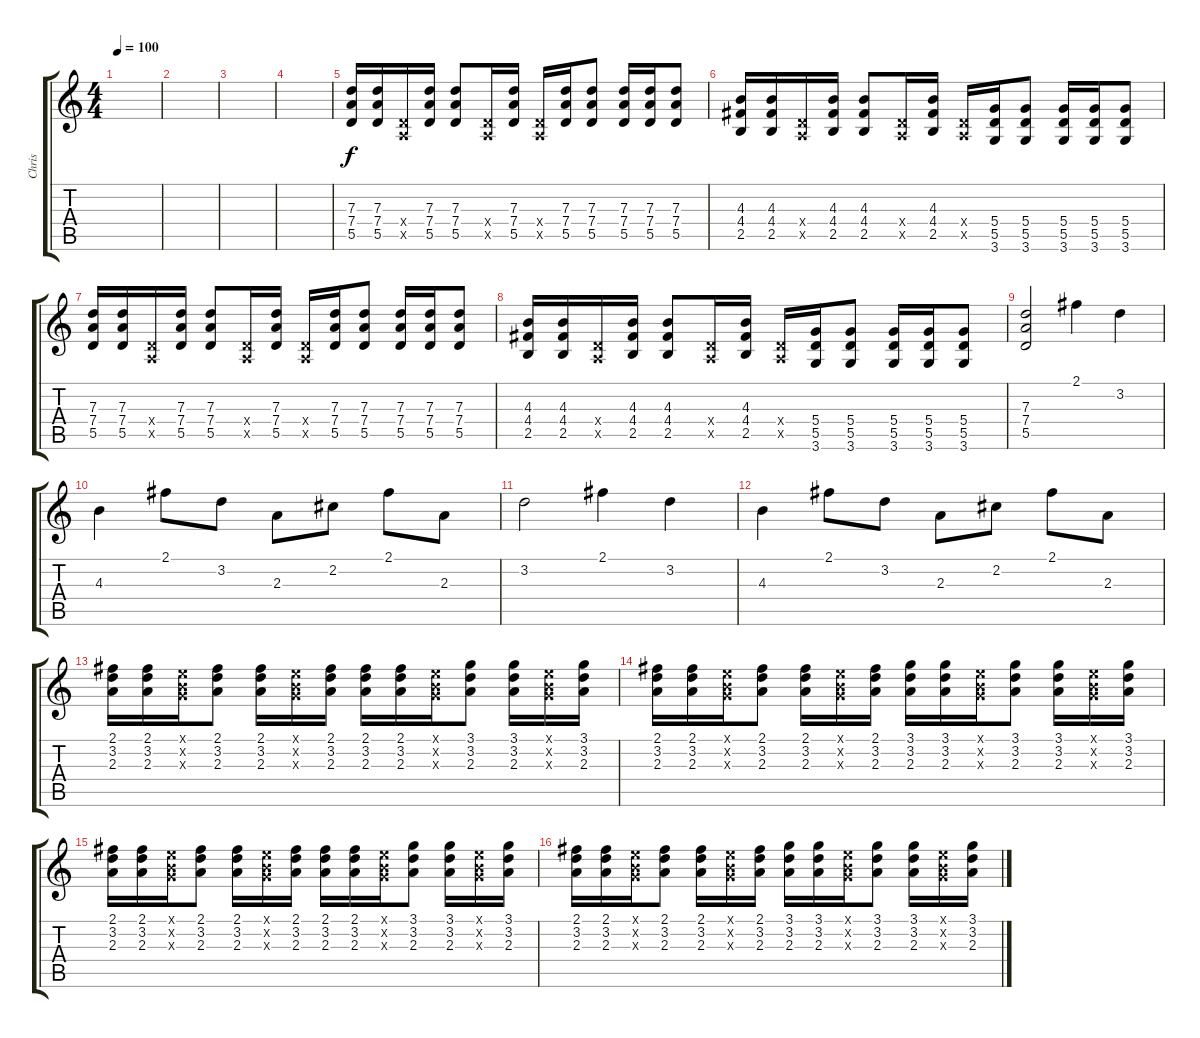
\track ("Chris" "Chris") {instrument distortionguitar}
\staff {score tabs}
\tuning (E4 B3 G3 D3 A2 E2) {hide}
\ts (4 4)
\tempo 100
\clef g2
\ks c
|
|
|
|
(7.3 7.4 5.5).16 (7.3 7.4 5.5).16 (0.4{x} 0.5{x}).16 (7.3 7.4 5.5).16 (7.3 7.4 5.5).8 (0.4{x} 0.5{x}).16 (7.3 7.4 5.5).16 (0.4{x} 0.5{x}).16 (7.3 7.4 5.5).16 (7.3 7.4 5.5).8 (7.3 7.4 5.5).16 (7.3 7.4 5.5).16 (7.3 7.4 5.5).8 |
(4.3 4.4 2.5).16 (4.3 4.4 2.5).16 (0.4{x} 0.5{x}).16 (4.3 4.4 2.5).16 (4.3 4.4 2.5).8 (0.4{x} 0.5{x}).16 (4.3 4.4 2.5).16 (0.4{x} 0.5{x}).16 (5.4 5.5 3.6).16 (5.4 5.5 3.6).8 (5.4 5.5 3.6).16 (5.4 5.5 3.6).16 (5.4 5.5 3.6).8 |
(7.3 7.4 5.5).16 (7.3 7.4 5.5).16 (0.4{x} 0.5{x}).16 (7.3 7.4 5.5).16 (7.3 7.4 5.5).8 (0.4{x} 0.5{x}).16 (7.3 7.4 5.5).16 (0.4{x} 0.5{x}).16 (7.3 7.4 5.5).16 (7.3 7.4 5.5).8 (7.3 7.4 5.5).16 (7.3 7.4 5.5).16 (7.3 7.4 5.5).8 |
(4.3 4.4 2.5).16 (4.3 4.4 2.5).16 (0.4{x} 0.5{x}).16 (4.3 4.4 2.5).16 (4.3 4.4 2.5).8 (0.4{x} 0.5{x}).16 (4.3 4.4 2.5).16 (0.4{x} 0.5{x}).16 (5.4 5.5 3.6).16 (5.4 5.5 3.6).8 (5.4 5.5 3.6).16 (5.4 5.5 3.6).16 (5.4 5.5 3.6).8 |
(7.3 7.4 5.5).2{volume 5} 2.1.4{volume 13 instrument electricguitarclean} 3.2.4 |
4.3.4 2.1.8 3.2.8 2.3.8 2.2.8 2.1.8 2.3.8 |
3.2.2 2.1.4 3.2.4 |
4.3.4 2.1.8 3.2.8 2.3.8 2.2.8 2.1.8 2.3.8 |
(2.1 3.2 2.3).16 (2.1 3.2 2.3).16 (0.1{x} 0.2{x} 0.3{x}).16 (2.1 3.2 2.3).8 (2.1 3.2 2.3).16 (0.1{x} 0.2{x} 0.3{x}).16 (2.1 3.2 2.3).16 (2.1 3.2 2.3).16 (2.1 3.2 2.3).16 (0.1{x} 0.2{x} 0.3{x}).16 (3.1 3.2 2.3).8 (3.1 3.2 2.3).16 (0.1{x} 0.2{x} 0.3{x}).16 (3.1 3.2 2.3).16 |
(2.1 3.2 2.3).16 (2.1 3.2 2.3).16 (0.1{x} 0.2{x} 0.3{x}).16 (2.1 3.2 2.3).8 (2.1 3.2 2.3).16 (0.1{x} 0.2{x} 0.3{x}).16 (2.1 3.2 2.3).16 (3.1 3.2 2.3).16 (3.1 3.2 2.3).16 (0.1{x} 0.2{x} 0.3{x}).16 (3.1 3.2 2.3).8 (3.1 3.2 2.3).16 (0.1{x} 0.2{x} 0.3{x}).16 (3.1 3.2 2.3).16 |
(2.1 3.2 2.3).16 (2.1 3.2 2.3).16 (0.1{x} 0.2{x} 0.3{x}).16 (2.1 3.2 2.3).8 (2.1 3.2 2.3).16 (0.1{x} 0.2{x} 0.3{x}).16 (2.1 3.2 2.3).16 (2.1 3.2 2.3).16 (2.1 3.2 2.3).16 (0.1{x} 0.2{x} 0.3{x}).16 (3.1 3.2 2.3).8 (3.1 3.2 2.3).16 (0.1{x} 0.2{x} 0.3{x}).16 (3.1 3.2 2.3).16 |
(2.1 3.2 2.3).16 (2.1 3.2 2.3).16 (0.1{x} 0.2{x} 0.3{x}).16 (2.1 3.2 2.3).8 (2.1 3.2 2.3).16 (0.1{x} 0.2{x} 0.3{x}).16 (2.1 3.2 2.3).16 (3.1 3.2 2.3).16 (3.1 3.2 2.3).16 (0.1{x} 0.2{x} 0.3{x}).16 (3.1 3.2 2.3).8 (3.1 3.2 2.3).16 (0.1{x} 0.2{x} 0.3{x}).16 (3.1 3.2 2.3).16
